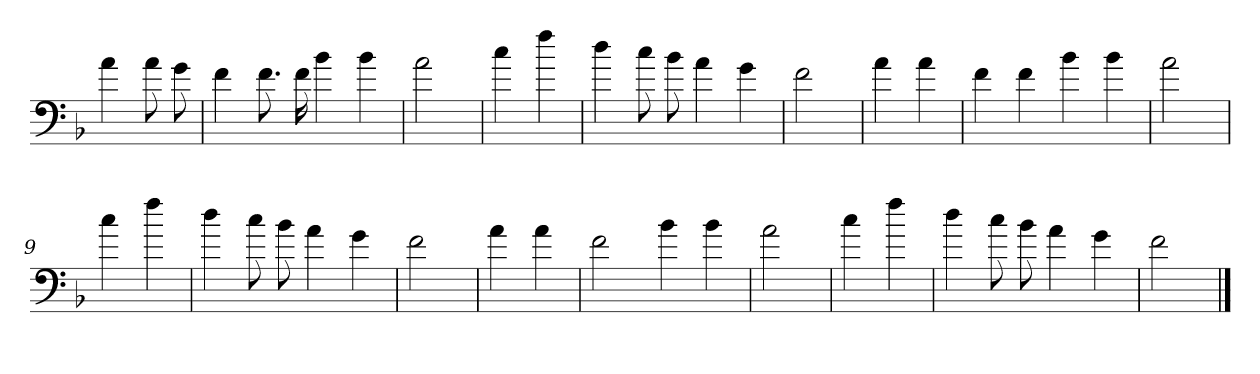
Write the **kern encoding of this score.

**kern
*part1
*staff1
*clefF4
*k[b-]
*F:
=
4a
8a
8g
=1
4f
8.f
16f
4b-
4b-
=2
2a
=3
4cc
4ff
=4
4dd
8cc
8b-
4a
4g
=5
2f
=6
4a
4a
=7
4f
4f
4b-
4b-
=8
2a
=9
4cc
4ff
=10
4dd
8cc
8b-
4a
4g
=11
2f
=12
4a
4a
=13
2f
4b-
4b-
=14
2a
=15
4cc
4ff
=16
4dd
8cc
8b-
4a
4g
=17
2f
==
*-
